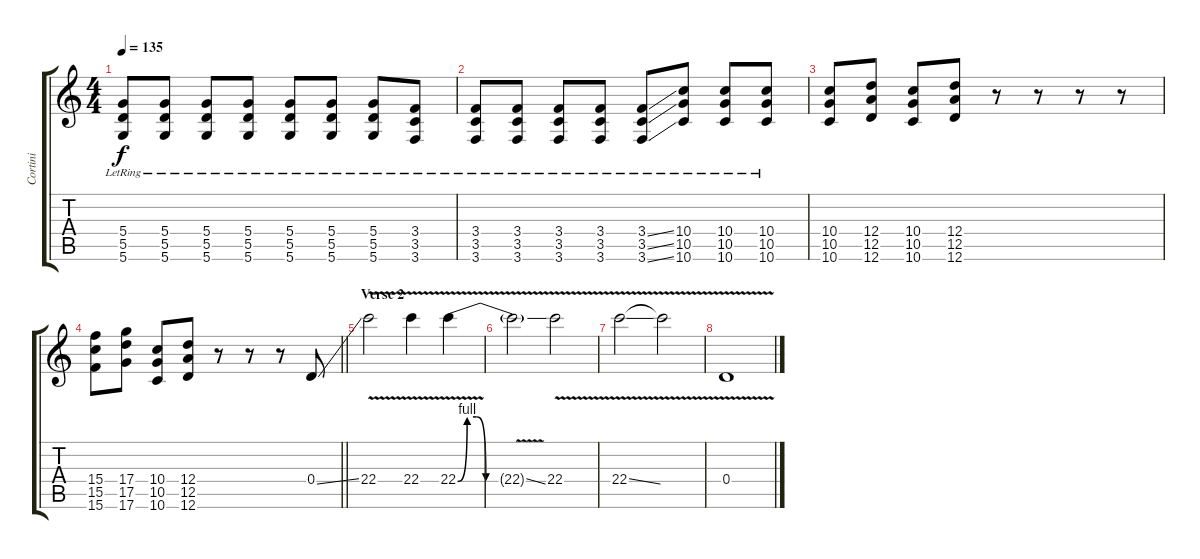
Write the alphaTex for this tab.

\track ("Cortini" "Cortini") {instrument overdrivenguitar}
\staff {score tabs}
\tuning (E4 B3 G3 D3 A2 D2) {hide}
\ts (4 4)
\tempo 135
\clef g2
\ks c
(5.4{lr} 5.5{lr} 5.6{lr}).8{dy f} (5.4{lr} 5.5{lr} 5.6{lr}).8 (5.4{lr} 5.5{lr} 5.6{lr}).8 (5.4{lr} 5.5{lr} 5.6{lr}).8 (5.4{lr} 5.5{lr} 5.6{lr}).8 (5.4{lr} 5.5{lr} 5.6{lr}).8 (5.4{lr} 5.5{lr} 5.6{lr}).8 (3.4{lr} 3.5{lr} 3.6{lr}).8 |
(3.4{lr} 3.5{lr} 3.6{lr}).8 (3.4{lr} 3.5{lr} 3.6{lr}).8 (3.4{lr} 3.5{lr} 3.6{lr}).8 (3.4{lr} 3.5{lr} 3.6{lr}).8 (3.4{ss lr} 3.5{ss lr} 3.6{ss lr}).8 (10.4{lr} 10.5{lr} 10.6{lr}).8 (10.4{lr} 10.5{lr} 10.6{lr}).8 (10.4{lr} 10.5{lr} 10.6{lr}).8 |
(10.4 10.5 10.6).8 (12.4 12.5 12.6).8 (10.4 10.5 10.6).8 (12.4 12.5 12.6).8 r.8 r.8 r.8 r.8 |
\barLineRight lightlight
(15.4 15.5 15.6).8 (17.4 17.5 17.6).8 (10.4 10.5 10.6).8 (12.4 12.5 12.6).8 r.8 r.8 r.8 0.4{ss}.8 |
\section ("" "Verse 2")
22.4{v}.2 22.4{v}.4 22.4{be (custom 0 0 10 4 20 4 30 0 60 0) v}.4 |
22.4{v ss t}.2 22.4{v}.2 |
22.4{v ss}.2 22.4{t}.2 |
0.4{v}.1
